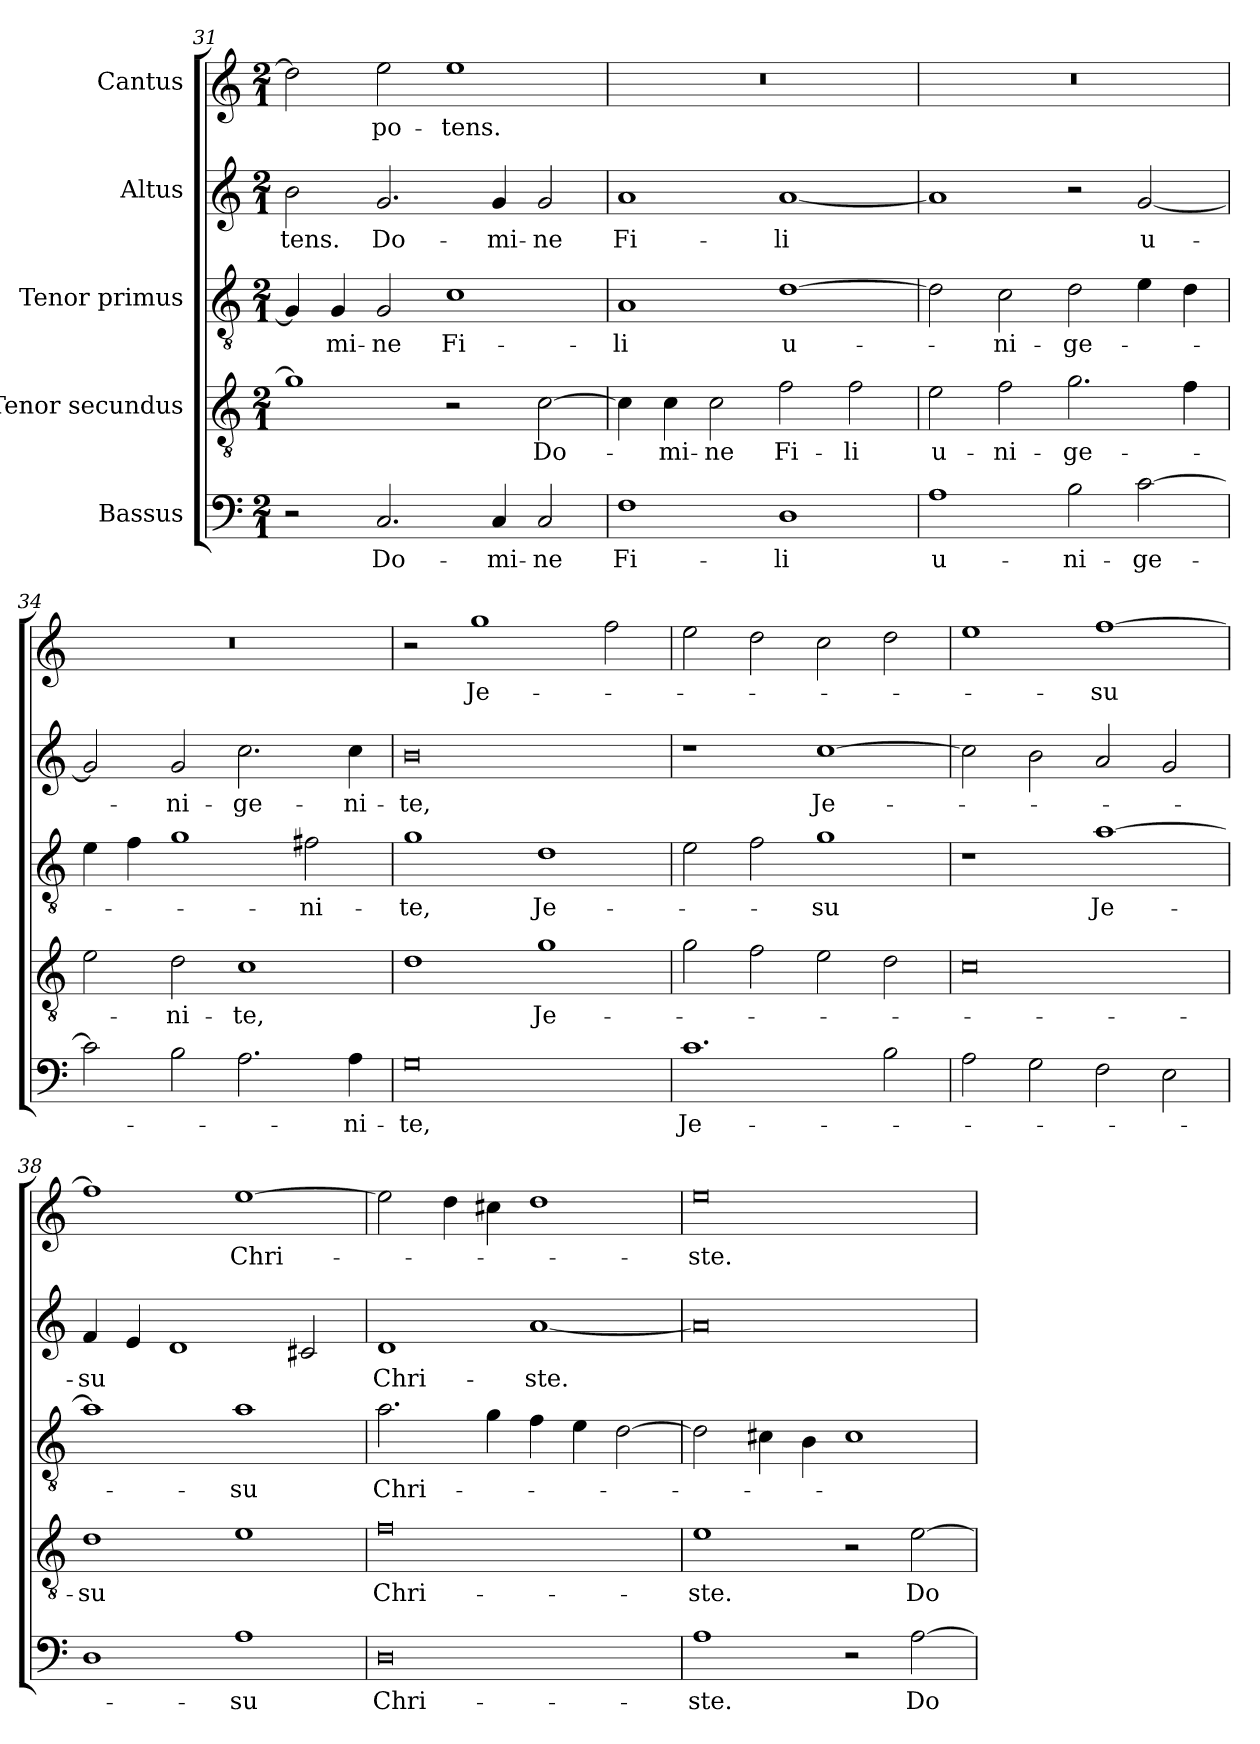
**kern	**text	**kern	**text	**kern	**text	**kern	**text	**kern	**text
*part5	*part5	*part4	*part4	*part3	*part3	*part2	*part2	*part1	*part1
*staff5	*staff5	*staff4	*staff4	*staff3	*staff3	*staff2	*staff2	*staff1	*staff1
*I"Bassus	*	*I"Tenor secundus	*	*I"Tenor primus	*	*I"Altus	*	*I"Cantus	*
*clefF4	*	*clefGv2	*	*clefGv2	*	*clefG2	*	*clefG2	*
*k[]	*	*k[]	*	*k[]	*	*k[]	*	*k[]	*
*M2/1	*	*M2/1	*	*M2/1	*	*M2/1	*	*M2/1	*
=31	=31	=31	=31	=31	=31	=31	=31	=31	=31
2r	.	1g\]	.	4G/]	.	2b\	-tens.	2dd\]	.
.	.	.	.	4G/	-mi-	.	.	.	.
2.C/	Do-	.	.	2G/	-ne	2.g/	Do-	2ee\	-po-
.	.	2r	.	1c\	Fi-	.	.	1ee\	-tens.
4C/	-mi-	.	.	.	.	4g/	-mi-	.	.
2C/	-ne	[2c\	Do-	.	.	2g/	-ne	.	.
=32	=32	=32	=32	=32	=32	=32	=32	=32	=32
1F\	Fi-	4c\]	.	1A/	-li	1a/	Fi-	0r	.
.	.	4c\	-mi-	.	.	.	.	.	.
.	.	2c\	-ne	.	.	.	.	.	.
1D\	-li	2f\	Fi-	[1d\	u-	[1a/	-li	.	.
.	.	2f\	-li	.	.	.	.	.	.
=33	=33	=33	=33	=33	=33	=33	=33	=33	=33
1A\	u-	2e\	u-	2d\]	.	1a/]	.	0r	.
.	.	2f\	-ni-	2c\	-ni-	.	.	.	.
2B\	-ni-	2.g\	-ge-	2d\	-ge-	2r	.	.	.
[2c\	-ge-	.	.	4e\	.	[2g/	u-	.	.
.	.	4f\	.	4d\	.	.	.	.	.
=34	=34	=34	=34	=34	=34	=34	=34	=34	=34
2c\]	.	2e\	.	4e\	.	2g/]	.	0r	.
.	.	.	.	4f\	.	.	.	.	.
2B\	.	2d\	-ni-	1g\	.	2g/	-ni-	.	.
2.A\	.	1c\	-te,	.	.	2.cc\	-ge-	.	.
.	.	.	.	2f#X\	-ni-	.	.	.	.
4A\	-ni-	.	.	.	.	4cc\	-ni-	.	.
=35	=35	=35	=35	=35	=35	=35	=35	=35	=35
0G\	-te,	1d\	.	1g\	-te,	0b\	-te,	2r	.
.	.	.	.	.	.	.	.	1gg\	Je-
.	.	1g\	Je-	1d\	Je-	.	.	.	.
.	.	.	.	.	.	.	.	2ff\	.
=36	=36	=36	=36	=36	=36	=36	=36	=36	=36
1.c\	Je-	2g\	.	2e\	.	1r	.	2ee\	.
.	.	2f\	.	2f\	.	.	.	2dd\	.
.	.	2e\	.	1g\	-su	[1cc\	Je-	2cc\	.
2B\	.	2d\	.	.	.	.	.	2dd\	.
=37	=37	=37	=37	=37	=37	=37	=37	=37	=37
2A\	.	0c\	.	1r	.	2cc\]	.	1ee\	.
2G\	.	.	.	.	.	2b\	.	.	.
2F\	.	.	.	[1a\	Je-	2a/	.	[1ff\	-su
2E\	.	.	.	.	.	2g/	.	.	.
=38	=38	=38	=38	=38	=38	=38	=38	=38	=38
1D\	.	1d\	-su	1a\]	.	4f/	-su	1ff\]	.
.	.	.	.	.	.	4e/	.	.	.
.	.	.	.	.	.	1d/	.	.	.
1A\	-su	1e\	.	1a\	-su	.	.	[1ee\	Chri-
.	.	.	.	.	.	2c#X/	.	.	.
=39	=39	=39	=39	=39	=39	=39	=39	=39	=39
0D\	Chri-	0f\	Chri-	2.a\	Chri-	1d/	Chri-	2ee\]	.
.	.	.	.	.	.	.	.	4dd\	.
.	.	.	.	4g\	.	.	.	4cc#X\	.
.	.	.	.	4f\	.	[1a/	-ste.	1dd\	.
.	.	.	.	4e\	.	.	.	.	.
.	.	.	.	[2d\	.	.	.	.	.
=40	=40	=40	=40	=40	=40	=40	=40	=40	=40
1A\	-ste.	1e\	-ste.	2d\]	.	0a/]	.	0ee\	-ste.
.	.	.	.	4c#X\	.	.	.	.	.
.	.	.	.	4B\	.	.	.	.	.
2r	.	2r	.	1c#\	.	.	.	.	.
[2A\	Do-	[2e\	Do-	.	.	.	.	.	.
=	=	=	=	=	=	=	=	=	=
*-	*-	*-	*-	*-	*-	*-	*-	*-	*-
